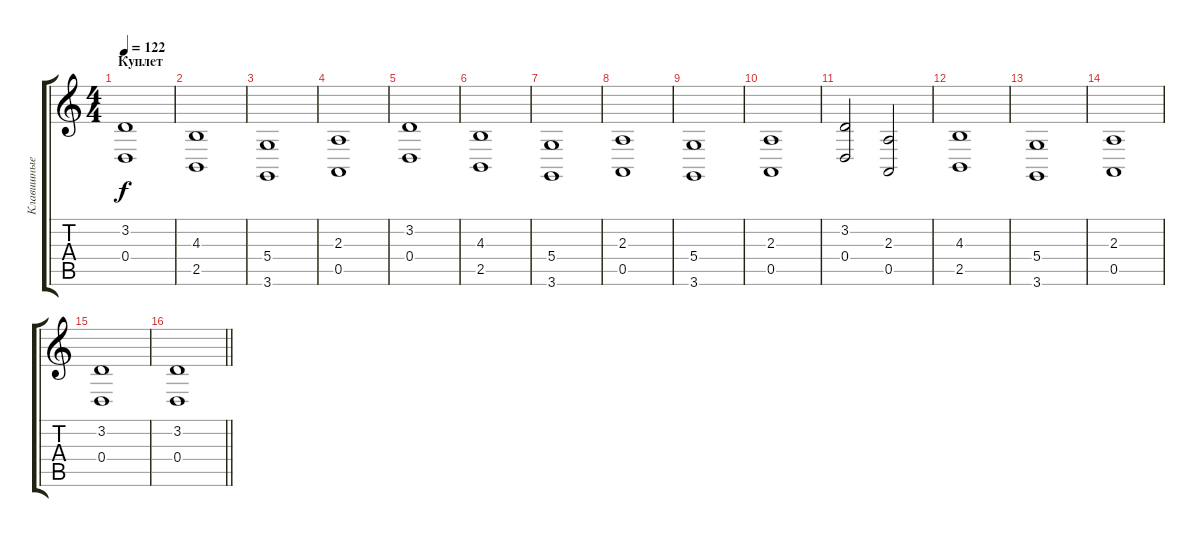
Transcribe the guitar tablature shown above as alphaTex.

\track ("Клавишные" "Клавишные") {instrument stringensemble1}
\staff {score tabs}
\tuning (E4 B3 G3 D3 A2 E2) {hide}
\ts (4 4)
\section ("" "Куплет")
\tempo 122
\clef g2
\ks c
(3.2 0.4).1{dy f} |
(4.3 2.5).1 |
(5.4 3.6).1 |
(2.3 0.5).1 |
(3.2 0.4).1 |
(4.3 2.5).1 |
(5.4 3.6).1 |
(2.3 0.5).1 |
(5.4 3.6).1 |
(2.3 0.5).1 |
(3.2 0.4).2 (2.3 0.5).2 |
(4.3 2.5).1 |
(5.4 3.6).1 |
(2.3 0.5).1 |
(3.2 0.4).1 |
\barLineRight lightlight
(3.2 0.4).1
